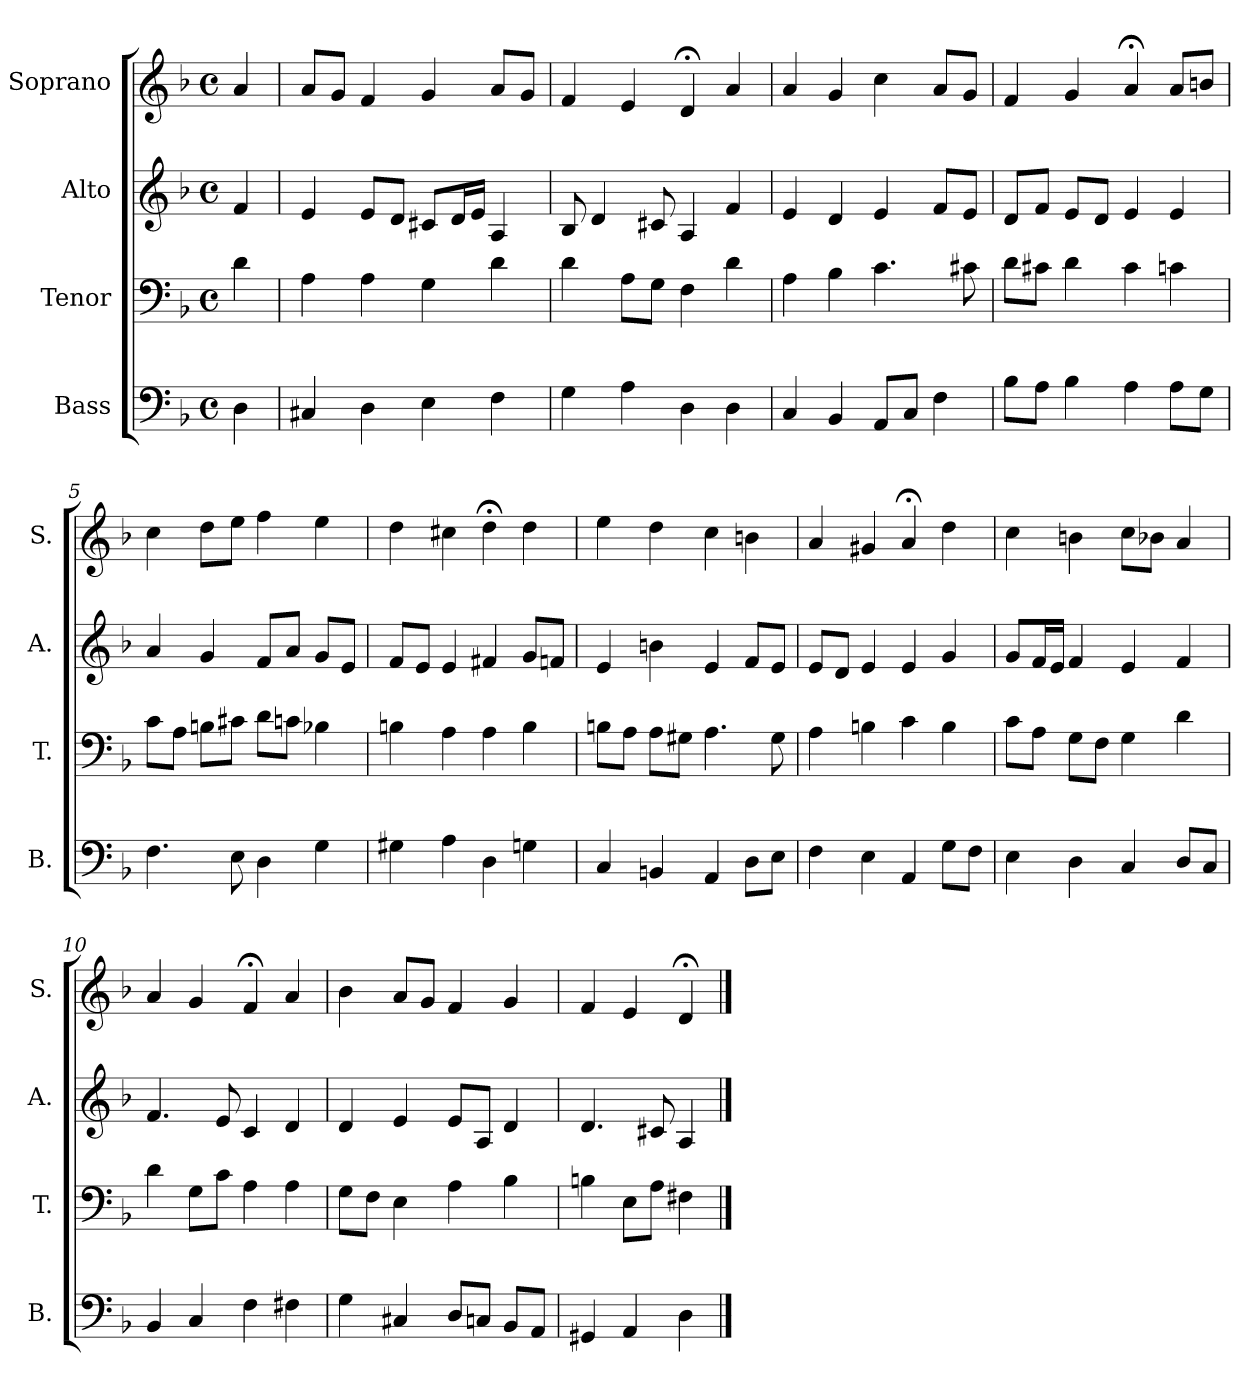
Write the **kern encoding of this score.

**kern	**kern	**kern	**kern
*part4	*part3	*part2	*part1
*staff4	*staff3	*staff2	*staff1
*I"Bass	*I"Tenor	*I"Alto	*I"Soprano
*I'B.	*I'T.	*I'A.	*I'S.
*clefF4	*clefF4	*clefG2	*clefG2
*k[b-]	*k[b-]	*k[b-]	*k[b-]
*d:	*d:	*d:	*d:
*M4/4	*M4/4	*M4/4	*M4/4
*met(c)	*met(c)	*met(c)	*met(c)
=	=	=	=
4D\	4d\	4f/	4a/
=1	=1	=1	=1
4C#X/	4A\	4e/	8a/L
.	.	.	8g/J
4D\	4A\	8e/L	4f/
.	.	8d/J	.
4E\	4G\	8c#X/L	4g/
.	.	16d/L	.
.	.	16e/JJ	.
4F\	4d\	4A/	8a/L
.	.	.	8g/J
=2	=2	=2	=2
4G\	4d\	8B-/	4f/
.	.	4d/	.
4A\	8A\L	.	4e/
.	8G\J	8c#X/	.
4D\	4F\	4A/	4d;</
4D\	4d\	4f/	4a/
=3	=3	=3	=3
4C/	4A\	4e/	4a/
4BB-/	4B-\	4d/	4g/
8AA/L	4.c\	4e/	4cc\
8C/J	.	.	.
4F\	.	8f/L	8a/L
.	8c#X\	8e/J	8g/J
=4	=4	=4	=4
8B-\L	8d\L	8d/L	4f/
8A\J	8c#X\J	8f/J	.
4B-\	4d\	8e/L	4g/
.	.	8d/J	.
4A\	4c#\	4e/	4a;</
8A\L	4cn\	4e/	8a/L
8G\J	.	.	8bn/J
!!LO:LB:g=z
=5	=5	=5	=5
4.F\	8c\L	4a/	4cc\
.	8A\J	.	.
.	8Bn\L	4g/	8dd\L
8E\	8c#X\J	.	8ee\J
4D\	8d\L	8f/L	4ff\
.	8cn\J	8a/J	.
4G\	4B-X\	8g/L	4ee\
.	.	8e/J	.
=6	=6	=6	=6
4G#X\	4Bn\	8f/L	4dd\
.	.	8e/J	.
4A\	4A\	4e/	4cc#X\
4D\	4A\	4f#X/	4dd;<\
4Gn\	4B\	8g/L	4dd\
.	.	8fn/J	.
=7	=7	=7	=7
4C/	8Bn\L	4e/	4ee\
.	8A\J	.	.
4BBn/	8A\L	4bn\	4dd\
.	8G#X\J	.	.
4AA/	4.A\	4e/	4cc\
8D\L	.	8f/L	4bn\
8E\J	8G#\	8e/J	.
=8	=8	=8	=8
4F\	4A\	8e/L	4a/
.	.	8d/J	.
4E\	4Bn\	4e/	4g#X/
4AA/	4c\	4e/	4a;</
8G\L	4B\	4g/	4dd\
8F\J	.	.	.
!!LO:LB:g=z
=9	=9	=9	=9
4E\	8c\L	8g/L	4cc\
.	8A\J	16f/L	.
.	.	16e/JJ	.
4D\	8G\L	4f/	4bn\
.	8F\J	.	.
4C/	4G\	4e/	8cc\L
.	.	.	8b-X\J
8D/L	4d\	4f/	4a/
8C/J	.	.	.
=10	=10	=10	=10
4BB-/	4d\	4.f/	4a/
4C/	8G\L	.	4g/
.	8c\J	8e/	.
4F\	4A\	4c/	4f;</
4F#X\	4A\	4d/	4a/
=11	=11	=11	=11
4G\	8G\L	4d/	4b-\
.	8F\J	.	.
4C#X/	4E\	4e/	8a/L
.	.	.	8g/J
8D/L	4A\	8e/L	4f/
8Cn/J	.	8A/J	.
8BB-/L	4B-\	4d/	4g/
8AA/J	.	.	.
=12	=12	=12	=12
4GG#X/	4Bn\	4.d/	4f/
4AA/	8E\L	.	4e/
.	8A\J	8c#X/	.
4D\	4F#X\	4A/	4d;</
==	==	==	==
*-	*-	*-	*-
